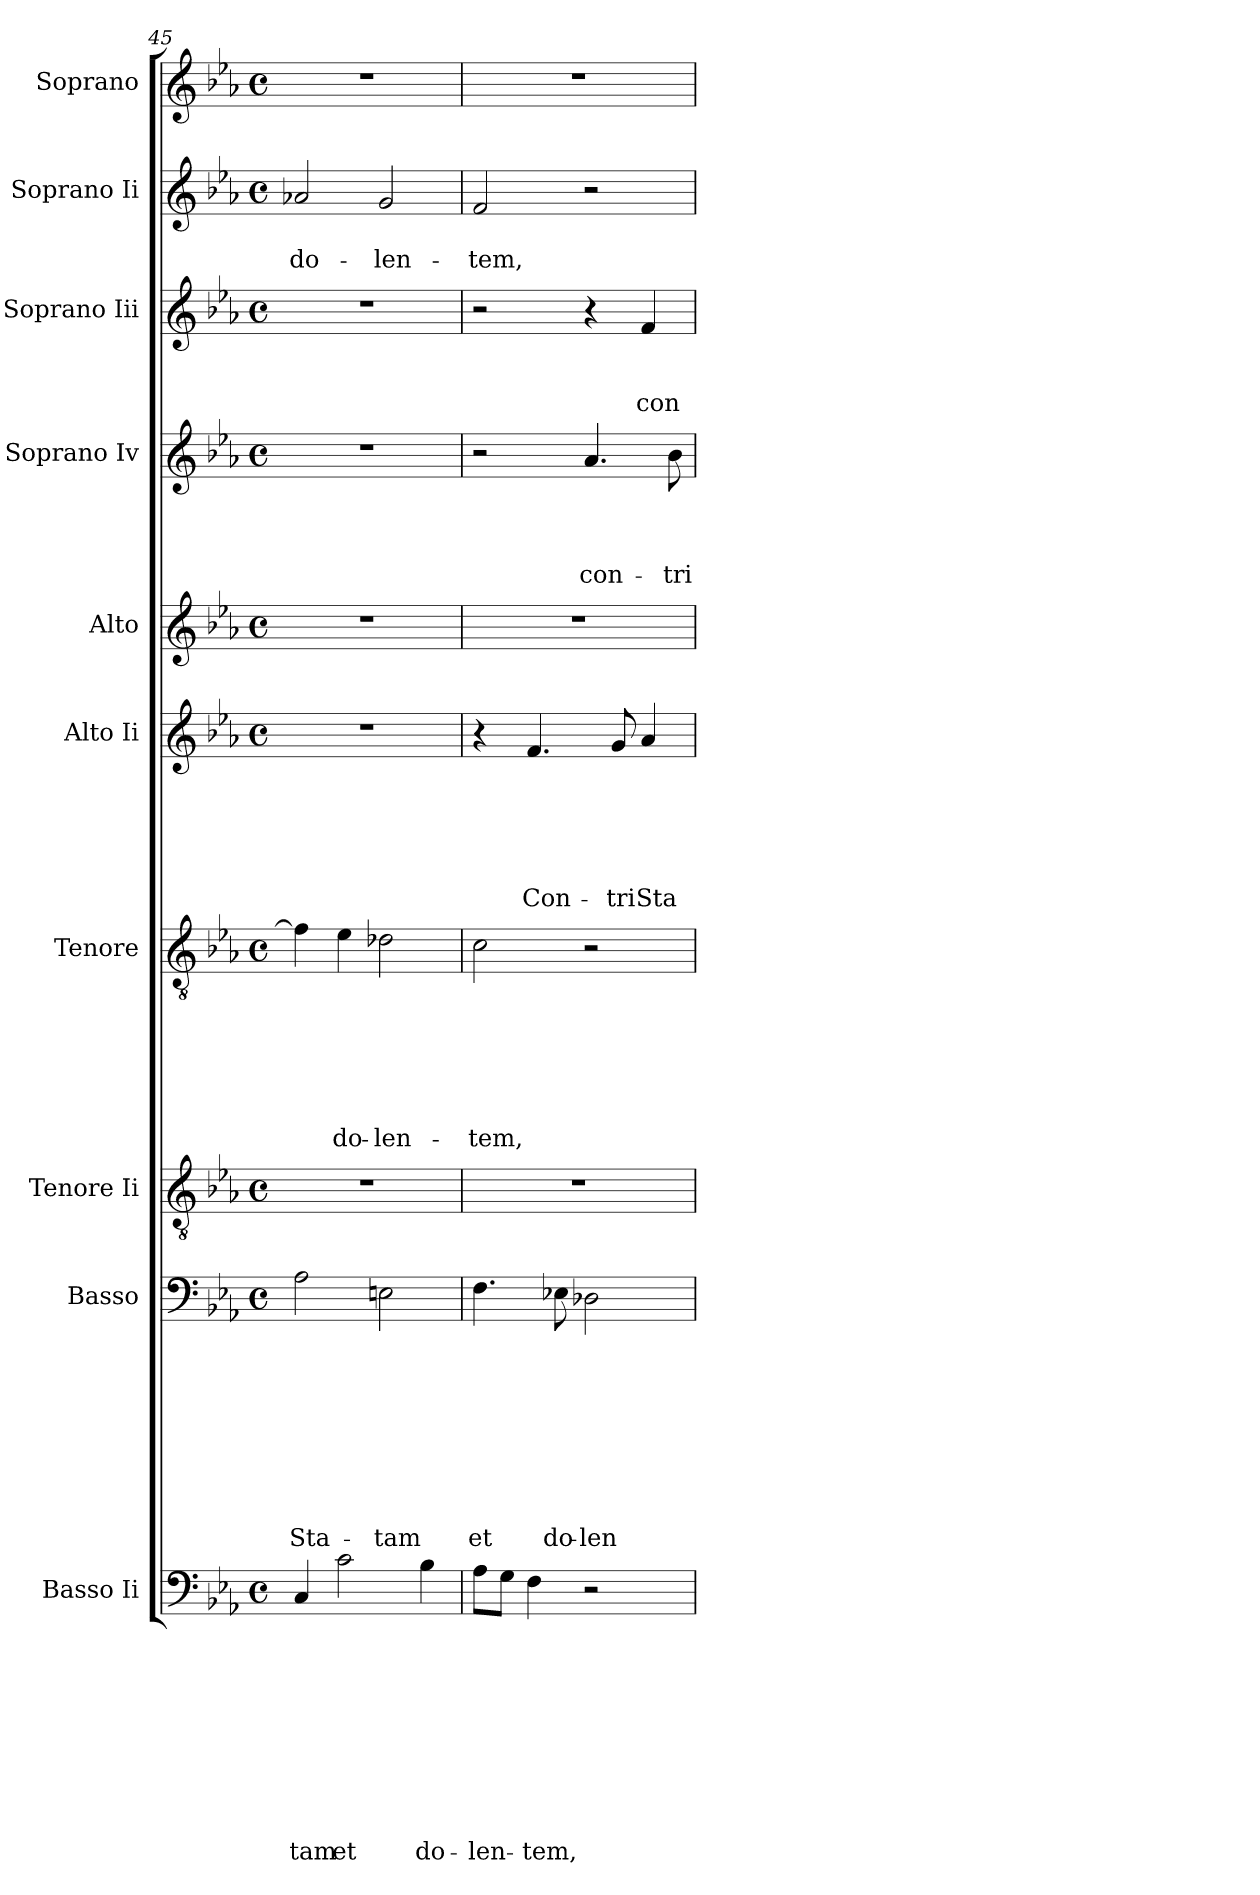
**kern	**text	**text	**text	**text	**text	**text	**text	**text	**text	**text	**kern	**text	**text	**text	**text	**text	**text	**text	**text	**text	**kern	**kern	**text	**text	**text	**text	**text	**text	**text	**kern	**text	**text	**text	**text	**text	**text	**kern	**kern	**text	**text	**text	**text	**kern	**text	**text	**text	**kern	**text	**text	**kern
*part10	*part10	*part10	*part10	*part10	*part10	*part10	*part10	*part10	*part10	*part10	*part9	*part9	*part9	*part9	*part9	*part9	*part9	*part9	*part9	*part9	*part8	*part7	*part7	*part7	*part7	*part7	*part7	*part7	*part7	*part6	*part6	*part6	*part6	*part6	*part6	*part6	*part5	*part4	*part4	*part4	*part4	*part4	*part3	*part3	*part3	*part3	*part2	*part2	*part2	*part1
*staff10	*staff10	*staff10	*staff10	*staff10	*staff10	*staff10	*staff10	*staff10	*staff10	*staff10	*staff9	*staff9	*staff9	*staff9	*staff9	*staff9	*staff9	*staff9	*staff9	*staff9	*staff8	*staff7	*staff7	*staff7	*staff7	*staff7	*staff7	*staff7	*staff7	*staff6	*staff6	*staff6	*staff6	*staff6	*staff6	*staff6	*staff5	*staff4	*staff4	*staff4	*staff4	*staff4	*staff3	*staff3	*staff3	*staff3	*staff2	*staff2	*staff2	*staff1
*I"Basso Ii	*	*	*	*	*	*	*	*	*	*	*I"Basso	*	*	*	*	*	*	*	*	*	*I"Tenore Ii	*I"Tenore	*	*	*	*	*	*	*	*I"Alto Ii	*	*	*	*	*	*	*I"Alto	*I"Soprano Iv	*	*	*	*	*I"Soprano Iii	*	*	*	*I"Soprano Ii	*	*	*I"Soprano
*clefF4	*	*	*	*	*	*	*	*	*	*	*clefF4	*	*	*	*	*	*	*	*	*	*clefGv2	*clefGv2	*	*	*	*	*	*	*	*clefG2	*	*	*	*	*	*	*clefG2	*clefG2	*	*	*	*	*clefG2	*	*	*	*clefG2	*	*	*clefG2
*k[b-e-a-]	*	*	*	*	*	*	*	*	*	*	*k[b-e-a-]	*	*	*	*	*	*	*	*	*	*k[b-e-a-]	*k[b-e-a-]	*	*	*	*	*	*	*	*k[b-e-a-]	*	*	*	*	*	*	*k[b-e-a-]	*k[b-e-a-]	*	*	*	*	*k[b-e-a-]	*	*	*	*k[b-e-a-]	*	*	*k[b-e-a-]
*E-:	*	*	*	*	*	*	*	*	*	*	*E-:	*	*	*	*	*	*	*	*	*	*E-:	*E-:	*	*	*	*	*	*	*	*E-:	*	*	*	*	*	*	*E-:	*E-:	*	*	*	*	*E-:	*	*	*	*E-:	*	*	*E-:
*M4/4	*	*	*	*	*	*	*	*	*	*	*M4/4	*	*	*	*	*	*	*	*	*	*M4/4	*M4/4	*	*	*	*	*	*	*	*M4/4	*	*	*	*	*	*	*M4/4	*M4/4	*	*	*	*	*M4/4	*	*	*	*M4/4	*	*	*M4/4
*met(c)	*	*	*	*	*	*	*	*	*	*	*met(c)	*	*	*	*	*	*	*	*	*	*met(c)	*met(c)	*	*	*	*	*	*	*	*met(c)	*	*	*	*	*	*	*met(c)	*met(c)	*	*	*	*	*met(c)	*	*	*	*met(c)	*	*	*met(c)
=45	=45	=45	=45	=45	=45	=45	=45	=45	=45	=45	=45	=45	=45	=45	=45	=45	=45	=45	=45	=45	=45	=45	=45	=45	=45	=45	=45	=45	=45	=45	=45	=45	=45	=45	=45	=45	=45	=45	=45	=45	=45	=45	=45	=45	=45	=45	=45	=45	=45	=45
!	!	!	!	!	!	!	!	!	!	!LO:LY:b	!	!	!	!	!	!	!	!	!	!LO:LY:b	!	!	!	!	!	!	!	!	!	!	!	!	!	!	!	!	!	!	!	!	!	!	!	!	!	!	!	!	!LO:LY:b	!
4C/	.	.	.	.	.	.	.	.	.	-tam	2A-\	.	.	.	.	.	.	.	.	-Sta-	1r	4f\]	.	.	.	.	.	.	.	1r	.	.	.	.	.	.	1r	1r	.	.	.	.	1r	.	.	.	2a-X/	.	do-	1r
!	!	!	!	!	!	!	!	!	!	!LO:LY:b	!	!	!	!	!	!	!	!	!	!	!	!	!	!	!	!	!	!	!LO:LY:b	!	!	!	!	!	!	!	!	!	!	!	!	!	!	!	!	!	!	!	!	!
2c\	.	.	.	.	.	.	.	.	.	et	.	.	.	.	.	.	.	.	.	.	.	4e-\	.	.	.	.	.	.	do-	.	.	.	.	.	.	.	.	.	.	.	.	.	.	.	.	.	.	.	.	.
!	!	!	!	!	!	!	!	!	!	!	!	!	!	!	!	!	!	!	!	!LO:LY:b	!	!	!	!	!	!	!	!	!LO:LY:b:rj	!	!	!	!	!	!	!	!	!	!	!	!	!	!	!	!	!	!	!	!LO:LY:b	!
.	.	.	.	.	.	.	.	.	.	.	2En\	.	.	.	.	.	.	.	.	-tam	.	2d-X\	.	.	.	.	.	.	-len-	.	.	.	.	.	.	.	.	.	.	.	.	.	.	.	.	.	2g/	.	-len-	.
!	!	!	!	!	!	!	!	!	!	!LO:LY:b	!	!	!	!	!	!	!	!	!	!	!	!	!	!	!	!	!	!	!	!	!	!	!	!	!	!	!	!	!	!	!	!	!	!	!	!	!	!	!	!
4B-\	.	.	.	.	.	.	.	.	.	do-	.	.	.	.	.	.	.	.	.	.	.	.	.	.	.	.	.	.	.	.	.	.	.	.	.	.	.	.	.	.	.	.	.	.	.	.	.	.	.	.
=46	=46	=46	=46	=46	=46	=46	=46	=46	=46	=46	=46	=46	=46	=46	=46	=46	=46	=46	=46	=46	=46	=46	=46	=46	=46	=46	=46	=46	=46	=46	=46	=46	=46	=46	=46	=46	=46	=46	=46	=46	=46	=46	=46	=46	=46	=46	=46	=46	=46	=46
!	!	!	!	!	!	!	!	!	!	!LO:LY:b	!	!	!	!	!	!	!	!	!	!LO:LY:b	!	!	!	!	!	!	!	!	!LO:LY:b	!	!	!	!	!	!	!	!	!	!	!	!	!	!	!	!	!	!	!	!LO:LY:b	!
8A-\L	.	.	.	.	.	.	.	.	.	-len-	4.F\	.	.	.	.	.	.	.	.	et	1r	2c\	.	.	.	.	.	.	-tem,	4r	.	.	.	.	.	.	1r	2r	.	.	.	.	2r	.	.	.	2f/	.	-tem,	1r
8G\J	.	.	.	.	.	.	.	.	.	.	.	.	.	.	.	.	.	.	.	.	.	.	.	.	.	.	.	.	.	.	.	.	.	.	.	.	.	.	.	.	.	.	.	.	.	.	.	.	.	.
!	!	!	!	!	!	!	!	!	!	!LO:LY:b	!	!	!	!	!	!	!	!	!	!	!	!	!	!	!	!	!	!	!	!	!	!	!	!	!	!LO:LY:b	!	!	!	!	!	!	!	!	!	!	!	!	!	!
4F\	.	.	.	.	.	.	.	.	.	-tem,	.	.	.	.	.	.	.	.	.	.	.	.	.	.	.	.	.	.	.	4.f/	.	.	.	.	.	Con-	.	.	.	.	.	.	.	.	.	.	.	.	.	.
!	!	!	!	!	!	!	!	!	!	!	!	!	!	!	!	!	!	!	!	!LO:LY:b	!	!	!	!	!	!	!	!	!	!	!	!	!	!	!	!	!	!	!	!	!	!	!	!	!	!	!	!	!	!
.	.	.	.	.	.	.	.	.	.	.	8E-X\	.	.	.	.	.	.	.	.	do-	.	.	.	.	.	.	.	.	.	.	.	.	.	.	.	.	.	.	.	.	.	.	.	.	.	.	.	.	.	.
!	!	!	!	!	!	!	!	!	!	!	!	!	!	!	!	!	!	!	!	!LO:LY:b:rj	!	!	!	!	!	!	!	!	!	!	!	!	!	!	!	!	!	!	!	!	!	!LO:LY:b	!	!	!	!	!	!	!	!
2r	.	.	.	.	.	.	.	.	.	.	2D-X\	.	.	.	.	.	.	.	.	-len-	.	2r	.	.	.	.	.	.	.	.	.	.	.	.	.	.	.	4.a-/	.	.	.	con-	4r	.	.	.	2r	.	.	.
!	!	!	!	!	!	!	!	!	!	!	!	!	!	!	!	!	!	!	!	!	!	!	!	!	!	!	!	!	!	!	!	!	!	!	!	!LO:LY:b	!	!	!	!	!	!	!	!	!	!	!	!	!	!
.	.	.	.	.	.	.	.	.	.	.	.	.	.	.	.	.	.	.	.	.	.	.	.	.	.	.	.	.	.	8g/	.	.	.	.	.	-tri	.	.	.	.	.	.	.	.	.	.	.	.	.	.
!	!	!	!	!	!	!	!	!	!	!	!	!	!	!	!	!	!	!	!	!	!	!	!	!	!	!	!	!	!	!	!	!	!	!	!	!LO:LY:b	!	!	!	!	!	!	!	!	!	!LO:LY:b	!	!	!	!
.	.	.	.	.	.	.	.	.	.	.	.	.	.	.	.	.	.	.	.	.	.	.	.	.	.	.	.	.	.	4a-/	.	.	.	.	.	Sta-	.	.	.	.	.	.	4f/	.	.	con-	.	.	.	.
!	!	!	!	!	!	!	!	!	!	!	!	!	!	!	!	!	!	!	!	!	!	!	!	!	!	!	!	!	!	!	!	!	!	!	!	!	!	!	!	!	!	!LO:LY:b	!	!	!	!	!	!	!	!
.	.	.	.	.	.	.	.	.	.	.	.	.	.	.	.	.	.	.	.	.	.	.	.	.	.	.	.	.	.	.	.	.	.	.	.	.	.	8b-\	.	.	.	-tri-	.	.	.	.	.	.	.	.
=	=	=	=	=	=	=	=	=	=	=	=	=	=	=	=	=	=	=	=	=	=	=	=	=	=	=	=	=	=	=	=	=	=	=	=	=	=	=	=	=	=	=	=	=	=	=	=	=	=	=
*-	*-	*-	*-	*-	*-	*-	*-	*-	*-	*-	*-	*-	*-	*-	*-	*-	*-	*-	*-	*-	*-	*-	*-	*-	*-	*-	*-	*-	*-	*-	*-	*-	*-	*-	*-	*-	*-	*-	*-	*-	*-	*-	*-	*-	*-	*-	*-	*-	*-	*-
